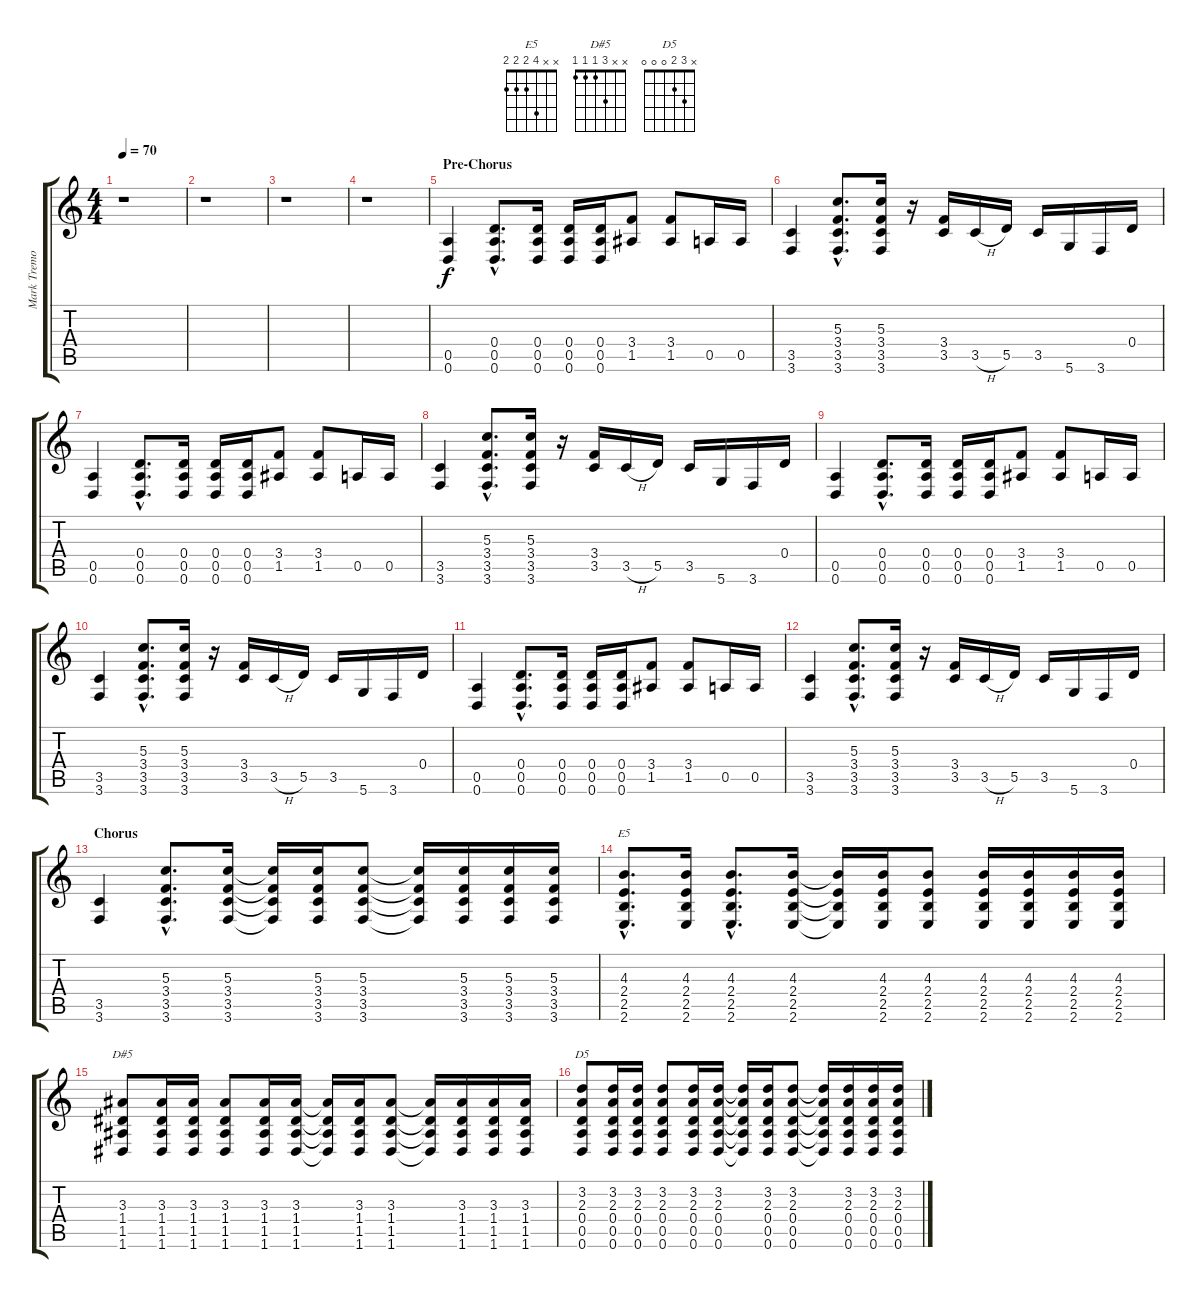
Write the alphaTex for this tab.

\track ("Mark Tremonti" "Mark Tremo") {instrument distortionguitar}
\staff {score tabs}
\tuning (E4 B3 G3 D3 A2 D2) {hide}
\chord ("E5" x x 4 2 2 2)
\chord ("D#5" x x 3 1 1 1)
\chord ("D5" x 3 2 0 0 0)
\ts (4 4)
\tempo 70
\clef g2
\ks c
r.1{dy f} |
r.1 |
r.1 |
r.1 |
\section ("" "Pre-Chorus")
(0.5 0.6).4 (0.4{hac} 0.5{hac} 0.6{hac}).8{d} (0.4 0.5 0.6).16 (0.4 0.5 0.6).16 (0.4 0.5 0.6).16 (3.4 1.5).8 (3.4 1.5).8 0.5.16 0.5.16 |
(3.5 3.6).4 (5.3{hac} 3.4{hac} 3.5{hac} 3.6{hac}).8{d} (5.3 3.4 3.5 3.6).16 r.16 (3.4 3.5).16 3.5{h}.16 5.5.16 3.5.16 5.6.16 3.6.16 0.4.16 |
(0.5 0.6).4 (0.4{hac} 0.5{hac} 0.6{hac}).8{d} (0.4 0.5 0.6).16 (0.4 0.5 0.6).16 (0.4 0.5 0.6).16 (3.4 1.5).8 (3.4 1.5).8 0.5.16 0.5.16 |
(3.5 3.6).4 (5.3{hac} 3.4{hac} 3.5{hac} 3.6{hac}).8{d} (5.3 3.4 3.5 3.6).16 r.16 (3.4 3.5).16 3.5{h}.16 5.5.16 3.5.16 5.6.16 3.6.16 0.4.16 |
(0.5 0.6).4 (0.4{hac} 0.5{hac} 0.6{hac}).8{d} (0.4 0.5 0.6).16 (0.4 0.5 0.6).16 (0.4 0.5 0.6).16 (3.4 1.5).8 (3.4 1.5).8 0.5.16 0.5.16 |
(3.5 3.6).4 (5.3{hac} 3.4{hac} 3.5{hac} 3.6{hac}).8{d} (5.3 3.4 3.5 3.6).16 r.16 (3.4 3.5).16 3.5{h}.16 5.5.16 3.5.16 5.6.16 3.6.16 0.4.16 |
(0.5 0.6).4 (0.4{hac} 0.5{hac} 0.6{hac}).8{d} (0.4 0.5 0.6).16 (0.4 0.5 0.6).16 (0.4 0.5 0.6).16 (3.4 1.5).8 (3.4 1.5).8 0.5.16 0.5.16 |
(3.5 3.6).4 (5.3{hac} 3.4{hac} 3.5{hac} 3.6{hac}).8{d} (5.3 3.4 3.5 3.6).16 r.16 (3.4 3.5).16 3.5{h}.16 5.5.16 3.5.16 5.6.16 3.6.16 0.4.16 |
\section ("" "Chorus")
(3.5 3.6).4 (5.3{hac} 3.4{hac} 3.5{hac} 3.6{hac}).8{d} (5.3 3.4 3.5 3.6).16 (5.3{t} 3.4{t} 3.5{t} 3.6{t}).16 (5.3 3.4 3.5 3.6).16 (5.3 3.4 3.5 3.6).8 (5.3{t} 3.4{t} 3.5{t} 3.6{t}).16 (5.3 3.4 3.5 3.6).16 (5.3 3.4 3.5 3.6).16 (5.3 3.4 3.5 3.6).16 |
(4.3{hac} 2.4{hac} 2.5{hac} 2.6{hac}).8{d ch "E5"} (4.3 2.4 2.5 2.6).16 (4.3{hac} 2.4{hac} 2.5{hac} 2.6{hac}).8{d} (4.3 2.4 2.5 2.6).16 (4.3{t} 2.4{t} 2.5{t} 2.6{t}).16 (4.3 2.4 2.5 2.6).16 (4.3 2.4 2.5 2.6).8 (4.3 2.4 2.5 2.6).16 (4.3 2.4 2.5 2.6).16 (4.3 2.4 2.5 2.6).16 (4.3 2.4 2.5 2.6).16 |
(3.3 1.4 1.5 1.6).8{ch "D#5"} (3.3 1.4 1.5 1.6).16 (3.3 1.4 1.5 1.6).16 (3.3 1.4 1.5 1.6).8 (3.3 1.4 1.5 1.6).16 (3.3 1.4 1.5 1.6).16 (3.3{t} 1.4{t} 1.5{t} 1.6{t}).16 (3.3 1.4 1.5 1.6).16 (3.3 1.4 1.5 1.6).8 (3.3{t} 1.4{t} 1.5{t} 1.6{t}).16 (3.3 1.4 1.5 1.6).16 (3.3 1.4 1.5 1.6).16 (3.3 1.4 1.5 1.6).16 |
(3.2 2.3 0.4 0.5 0.6).8{ch "D5"} (3.2 2.3 0.4 0.5 0.6).16 (3.2 2.3 0.4 0.5 0.6).16 (3.2 2.3 0.4 0.5 0.6).8 (3.2 2.3 0.4 0.5 0.6).16 (3.2 2.3 0.4 0.5 0.6).16 (3.2{t} 2.3{t} 0.4{t} 0.5{t} 0.6{t}).16 (3.2 2.3 0.4 0.5 0.6).16 (3.2 2.3 0.4 0.5 0.6).8 (3.2{t} 2.3{t} 0.4{t} 0.5{t} 0.6{t}).16 (3.2 2.3 0.4 0.5 0.6).16 (3.2 2.3 0.4 0.5 0.6).16 (3.2 2.3 0.4 0.5 0.6).16
